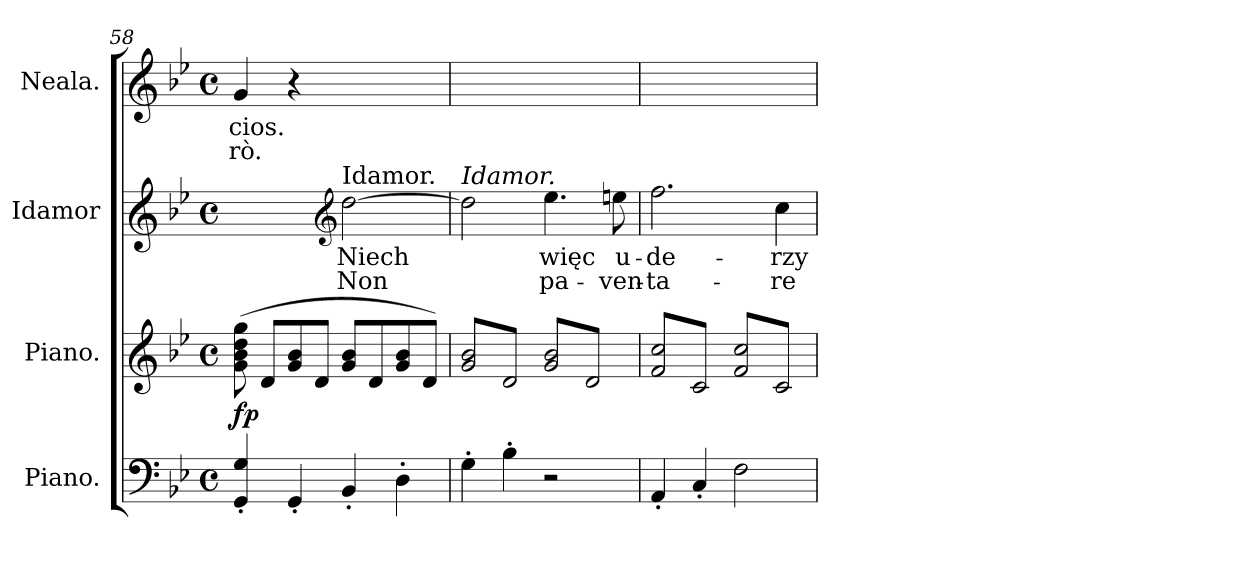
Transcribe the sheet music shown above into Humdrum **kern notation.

**kern	**kern	**dynam	**kern	**text	**text	**kern	**text	**text
*part4	*part3	*part3	*part2	*part2	*part2	*part1	*part1	*part1
*staff4	*staff3	*staff3	*staff2	*staff2	*staff2	*staff1	*staff1	*staff1
*I"Piano.	*I"Piano.	*	*I"Idamor	*	*	*I"Neala.	*	*
*	*	*	*I'I.	*	*	*I'N.	*	*
*clefF4	*clefG2	*	*clefG2	*	*	*clefG2	*	*
*k[b-e-]	*k[b-e-]	*	*k[b-e-]	*	*	*k[b-e-]	*	*
*g:	*g:	*	*g:	*	*	*g:	*	*
*M4/4	*M4/4	*	*M4/4	*	*	*M4/4	*	*
*met(c)	*met(c)	*	*met(c)	*	*	*met(c)	*	*
=58	=58	=58	=58	=58	=58	=58	=58	=58
4GG'/ 4G'/	(<8g\ 8b-\ 8dd\ 8gg\	fp	2ryy	.	.	4g/	cios.	-rò.
.	8d/L	.	.	.	.	.	.	.
4GG'/	8g/ 8b-/	.	.	.	.	4r	.	.
.	8d/J	.	.	.	.	.	.	.
*	*	*	*clefG2	*	*	*	*	*
!	!	!	!LO:TX:a:t=Idamor.	!	!	!	!	!
4BB-'/	8g/ 8b-/L	.	[2dd\	Niech	Non	2ryy	.	.
.	8d/	.	.	.	.	.	.	.
4D'\	8g/ 8b-/	.	.	.	.	.	.	.
.	8d/J)	.	.	.	.	.	.	.
=59	=59	=59	=59	=59	=59	=59	=59	=59
!	!	!	!LO:TX:a:i:t=Idamor.	!	!	!	!	!
*	*tremolo	*	*	*	*	*	*	*
4G'\	(8g/ 8b-/L	.	2dd\]	.	.	1ryy	.	.
.	8d/	.	.	.	.	.	.	.
4B-'\	8g/ 8b-/	.	.	.	.	.	.	.
.	8d/J	.	.	.	.	.	.	.
2r	8g/ 8b-/L	.	4.ee-\	więc	pa-	.	.	.
.	8d/)	.	.	.	.	.	.	.
.	8g/ 8b-/	.	.	.	.	.	.	.
.	8d/)J	.	8een\	u-	-ven-	.	.	.
=60	=60	=60	=60	=60	=60	=60	=60	=60
4AA'/	8f/ 8cc/L	.	2.ff\	-de-	-ta-	1ryy	.	.
.	8c/	.	.	.	.	.	.	.
4C'/	8f/ 8cc/	.	.	.	.	.	.	.
.	8c/J	.	.	.	.	.	.	.
2F\	8f/ 8cc/L	.	.	.	.	.	.	.
.	8c/	.	.	.	.	.	.	.
.	8f/ 8cc/	.	4cc\	-rzy	-re	.	.	.
.	8c/J	.	.	.	.	.	.	.
*	*Xtremolo	*	*	*	*	*	*	*
.	.	.	.	.	.	.	.	.
.	.	.	.	.	.	.	.	.
=	=	=	=	=	=	=	=	=
*-	*-	*-	*-	*-	*-	*-	*-	*-
